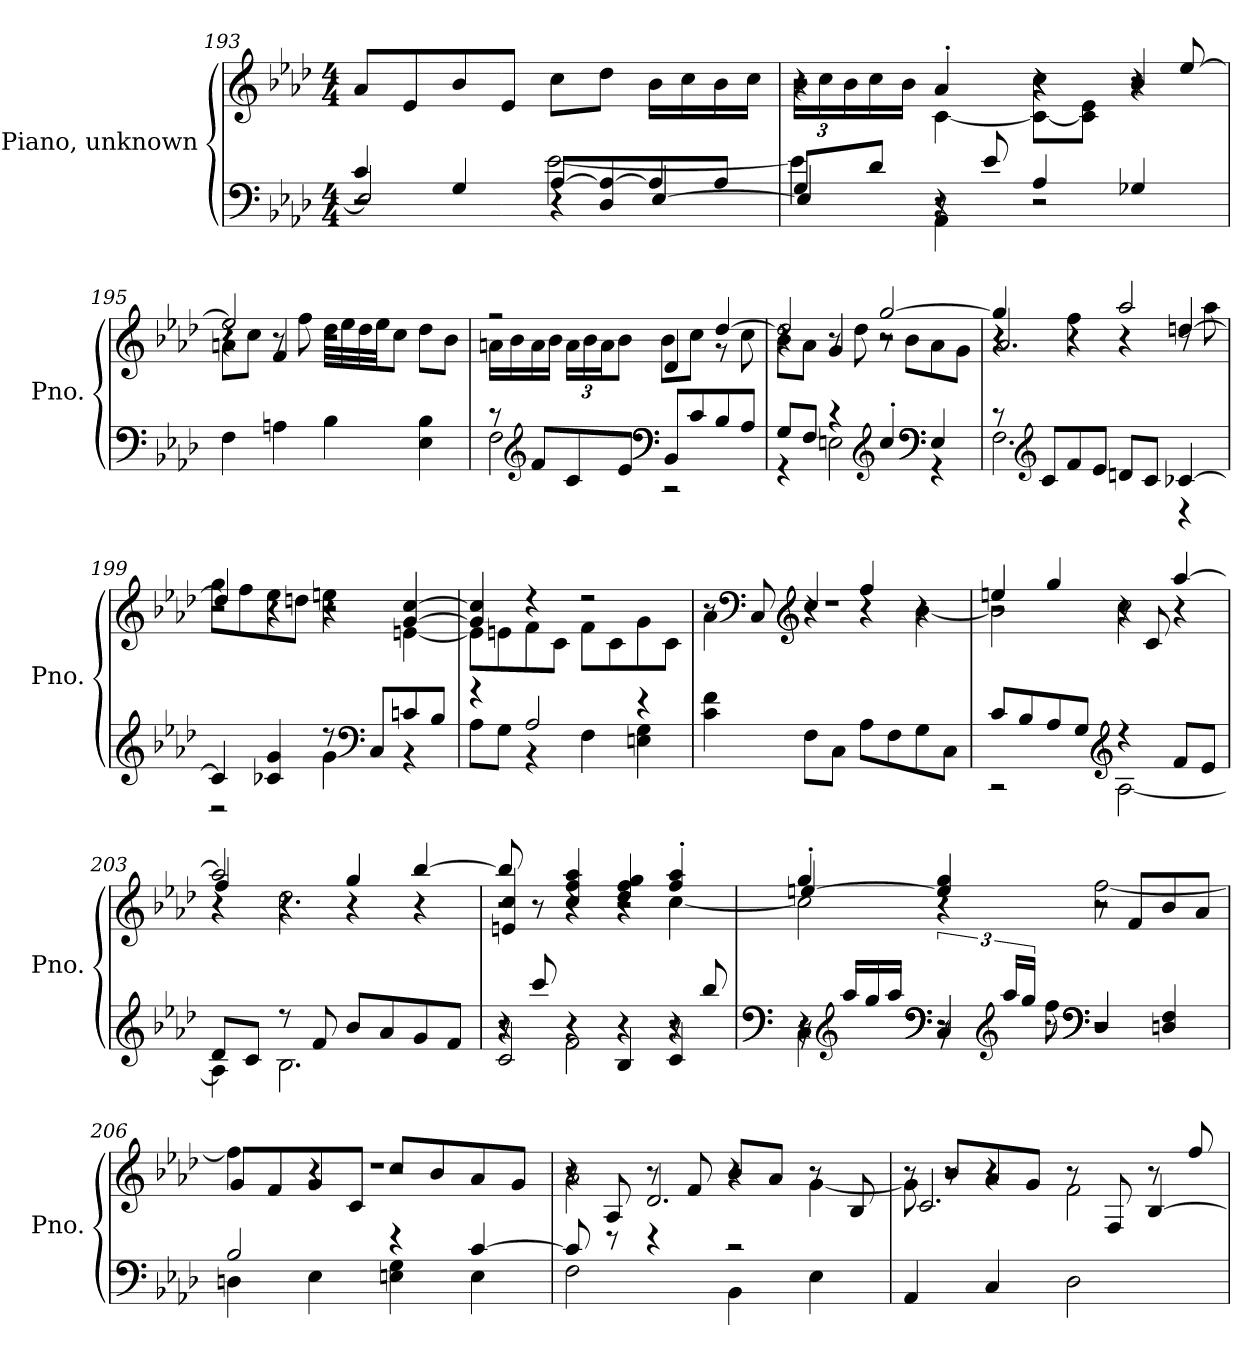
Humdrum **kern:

**kern	**kern
*part1	*part1
*staff2	*staff1
*I"Piano, unknown	*
*I'Pno.	*
*clefF4	*clefG2
*k[b-e-a-d-]	*k[b-e-a-d-]
*M4/4	*M4/4
=193	=193
*^	*
*	*^	*
4c/	2r	2E-/]	8a-/L
.	.	.	8e-/
4G/	.	.	8b-/
.	.	.	8e-/J
[8A-/L	[2e-\	4r	8cc\L
8D-/ 8A-/_	.	.	8dd-\J
8A-/]	.	[4E-/	16b-\LL
.	.	.	16cc\
8A-/J	.	.	16b-\
.	.	.	16cc\JJ
=194	=194	=194	=194
*	*	*	*^
*	*	*	*	*Xbrackettup
*	*	*	*	*^
8G/L	4e-\]	4E-/]	2r	24b-\LL	4r
.	.	.	.	24cc\	.
.	.	.	.	24b-\	.
8d-/J	.	.	.	16cc\	.
.	.	.	.	16b-\JJ	.
8r	4AA-\	4r	.	[4c\	4a-'/
8e-/	.	.	.	.	.
4A-/	2r	2r	4r	8c\_ 8cc\L	4r
.	.	.	.	8c\] 8e-\J	.
4G-X/	.	.	8r	4r	4b-/
.	.	.	[8ee-/	.	.
*v	*v	*v	*	*	*
!!LO:LB:g=z	!!	!!
=195	=195	=195	=195
4F\	2ee-/]	8an\L	4r
.	.	8cc\J	.
4An\	.	8r	4f/
.	.	8ff\	.
4B-\	2r	32dd-\LLL	2r
.	.	32ee-\	.
.	.	32dd-\	.
.	.	32ee-\JJ	.
.	.	8cc\J	.
4E-\ 4B-\	.	8dd-\L	.
.	.	8b-\J	.
*	*	*v	*v
=196	=196	=196
*^	*	*
8r	2F\	2r	16an\LL
.	.	.	16b-\
*clefG2	*	*	*
8f/L	.	.	16a\
.	.	.	16b-\JJ
8c/	.	.	24a\LL
.	.	.	24b-\
.	.	.	24a\J
8e-/J	.	.	8b-\J
*clefF4	*	*	*
8BB-/L	2r	4d-/	8b-\L
8c/	.	.	8cc\J
8B-/	.	[4dd-/	8r
8A-/J	.	.	8cc\
=197	=197	=197	=197
*	*	*	*^
8G/L	4r	2dd-/]	8b-\L	4r
8F/J	.	.	8a-\J	.
4r	2En\	.	8r	4g/
.	.	.	8dd-\	.
*clefG2	*	*	*	*
4cc'/	.	[2gg/	8r	2r
.	.	.	8b-\L	.
*clefF4	*	*	*	*
4E/	4r	.	8a-\	.
.	.	.	8g\J	.
!!LO:PB:g=z	!!	!!
=198	=198	=198	=198	=198
8r	2.F\	4gg/]	4r	2.a-/
*clefG2	*	*	*	*
8c/L	.	.	.	.
8f/	.	4r	4ff\	.
8e-/J	.	.	.	.
8dn/L	.	2aa-/	4r	.
8c/J	.	.	.	.
[4c-X/	4r	.	8r	[4ddn/
.	.	.	8aa-\	.
=199	=199	=199	=199	=199
4c-/]	2r	2r	8gg\L	4dd/]
.	.	.	8ff\	.
4c-X/ 4g/	.	.	8ee-\	4r
.	.	.	8ddn\J	.
8r	4g\	4r	4een\	2r
*clefF4	*	*	*	*
8C/L	.	.	.	.
8cn/	4r	[4g/ [4cc/	[4en\	.
8B-/J	.	.	.	.
*	*	*	*v	*v
=200	=200	=200	=200
4r	8A-\L	4g/] 4cc/]	8e\L]
.	8G\J	.	8en\
2A-/	4r	4r	8f\
.	.	.	8c\J
.	4F\	2r	8f\L
.	.	.	8c\
4r	4En\ 4G\	.	8g\
.	.	.	8c\J
*v	*v	*	*
!!LO:LB:g=z
=201	=201	=201
*	*	*^
4c\ 4f\	1r	4a-\	8r
*	*clefF4	*	*
.	.	.	8C/
*	*clefG2	*	*
8F\L	.	4r	4cc/
8C\J	.	.	.
8A-\L	.	4r	4ff/
8F\	.	.	.
8G\	.	[4b-\	4r
8C\J	.	.	.
=202	=202	=202	=202
*^	*	*	*
8c/L	2r	2r	2b-\]	4een/
8B-/	.	.	.	.
8A-/	.	.	.	4gg/
8G/J	.	.	.	.
*clefG2	*	*	*	*
4r	[2A-\	4r	2cc\	8r
.	.	.	.	8c/
8f/L	.	[4aa-/	.	4r
8e-/J	.	.	.	.
=203	=203	=203	=203	=203
8d-/L	4A-\]	2aa-/]	4r	4ff/
8c/J	.	.	.	.
8r	2.B-\	.	2.dd-\	4r
8f/	.	.	.	.
8b-/L	.	4r	.	4gg/
8a-/	.	.	.	.
8g/	.	[4bb-/	.	4r
8f/J	.	.	.	.
!!LO:LB:g=z	!!	!!
=204	=204	=204	=204	=204
*	*^	*	*	*
8r	4r	2c/	8bb-/]	2r	4en/ 4cc/
8ccc/	.	.	8r	.	.
4r	2f\	.	4r	.	4cc/ 4ff/ 4aa-/
4B-/	.	4r	2r	4r	4dd-/ 4ff/ 4gg/
8r	4r	4c/	.	[4cc\	4ff/' 4aa-/'
8bb-/	.	.	.	.	.
=205	=205	=205	=205	=205	=205
*clefF4	*	*	*	*	*
16r	4C\	4r	4gg'/	2cc\]	[4een/
*clefG2	*	*	*	*	*
16aa-/LL	.	.	.	.	.
16gg/	.	.	.	.	.
16aa-/JJ	.	.	.	.	.
*clefF4	*	*	*	*	*
24r	8r	4C/	4r	.	4ee/] 4gg/
*clefG2	*	*	*	*	*
24aa-/LL	.	.	.	.	.
24gg/JJ	.	.	.	.	.
8r	8ff\	.	.	.	.
*clefF4	*	*	*	*	*
4D-/	2r	2r	2r	[2ff\	8r
.	.	.	.	.	8f/L
4Dn/ 4F/	.	.	.	.	8b-/
.	.	.	.	.	8a-/J
*	*v	*v	*	*	*
=206	=206	=206	=206	=206
2B-/	4Dn\	1r	4ff\]	8g/L
.	.	.	.	8f/
.	4E-\	.	4r	8g/
.	.	.	.	8c/J
4r	4En\ 4G\	.	2r	8cc/L
.	.	.	.	8b-/
[4c/	4E\	.	.	8a-/
.	.	.	.	8g/J
!!LO:LB:g=z	!!	!!
=207	=207	=207	=207	=207
8c/]	2F\	8r	2a-\	4r
8r	.	8A-/	.	.
4r	.	8r	.	2.d-/
.	.	8f/	.	.
2r	4BB-\	8b-/L	4r	.
.	.	8a-/J	.	.
.	4E-\	8r	[4g\	.
.	.	8B-/	.	.
*v	*v	*	*	*
=208	=208	=208	=208
4AA-/	8r	8g\]	2.c/
.	8b-/L	8r	.
4C/	8a-/	4r	.
.	8g/J	.	.
2D-\	8r	2f\	.
.	8F/	.	.
.	8r	.	[4B-/
.	8ff/	.	.
*	*v	*v	*v
=	=
*-	*-
